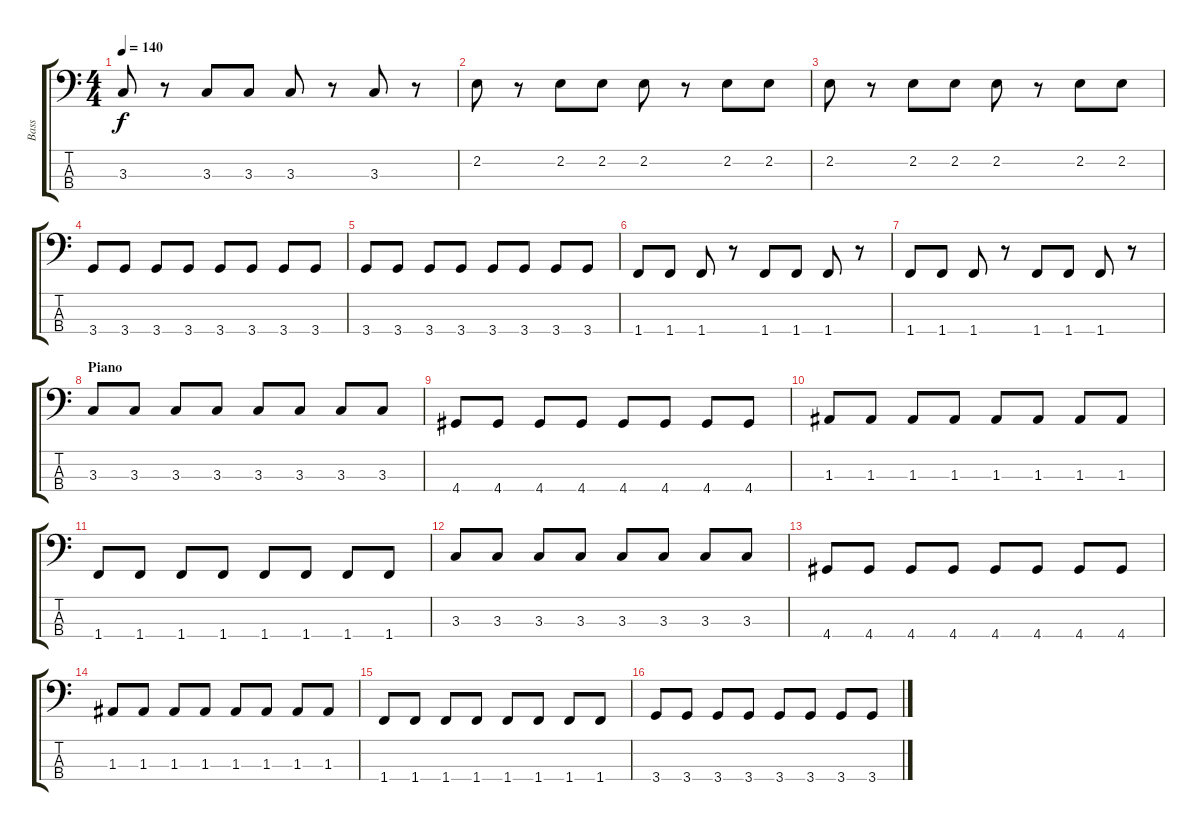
\track ("Bass" "Bass") {instrument electricbasspick}
\staff {score tabs}
\tuning (G2 D2 A1 E1) {hide}
\ts (4 4)
\tempo 140
\clef f4
\ks c
3.3.8{dy f} r.8 3.3.8 3.3.8 3.3.8 r.8 3.3.8 r.8 |
2.2.8 r.8 2.2.8 2.2.8 2.2.8 r.8 2.2.8 2.2.8 |
2.2.8 r.8 2.2.8 2.2.8 2.2.8 r.8 2.2.8 2.2.8 |
3.4.8 3.4.8 3.4.8 3.4.8 3.4.8 3.4.8 3.4.8 3.4.8 |
3.4.8 3.4.8 3.4.8 3.4.8 3.4.8 3.4.8 3.4.8 3.4.8 |
1.4.8 1.4.8 1.4.8 r.8 1.4.8 1.4.8 1.4.8 r.8 |
1.4.8 1.4.8 1.4.8 r.8 1.4.8 1.4.8 1.4.8 r.8 |
\section ("" "Piano")
3.3.8 3.3.8 3.3.8 3.3.8 3.3.8 3.3.8 3.3.8 3.3.8 |
4.4.8 4.4.8 4.4.8 4.4.8 4.4.8 4.4.8 4.4.8 4.4.8 |
1.3.8 1.3.8 1.3.8 1.3.8 1.3.8 1.3.8 1.3.8 1.3.8 |
1.4.8 1.4.8 1.4.8 1.4.8 1.4.8 1.4.8 1.4.8 1.4.8 |
3.3.8 3.3.8 3.3.8 3.3.8 3.3.8 3.3.8 3.3.8 3.3.8 |
4.4.8 4.4.8 4.4.8 4.4.8 4.4.8 4.4.8 4.4.8 4.4.8 |
1.3.8 1.3.8 1.3.8 1.3.8 1.3.8 1.3.8 1.3.8 1.3.8 |
1.4.8 1.4.8 1.4.8 1.4.8 1.4.8 1.4.8 1.4.8 1.4.8 |
3.4.8 3.4.8 3.4.8 3.4.8 3.4.8 3.4.8 3.4.8 3.4.8
